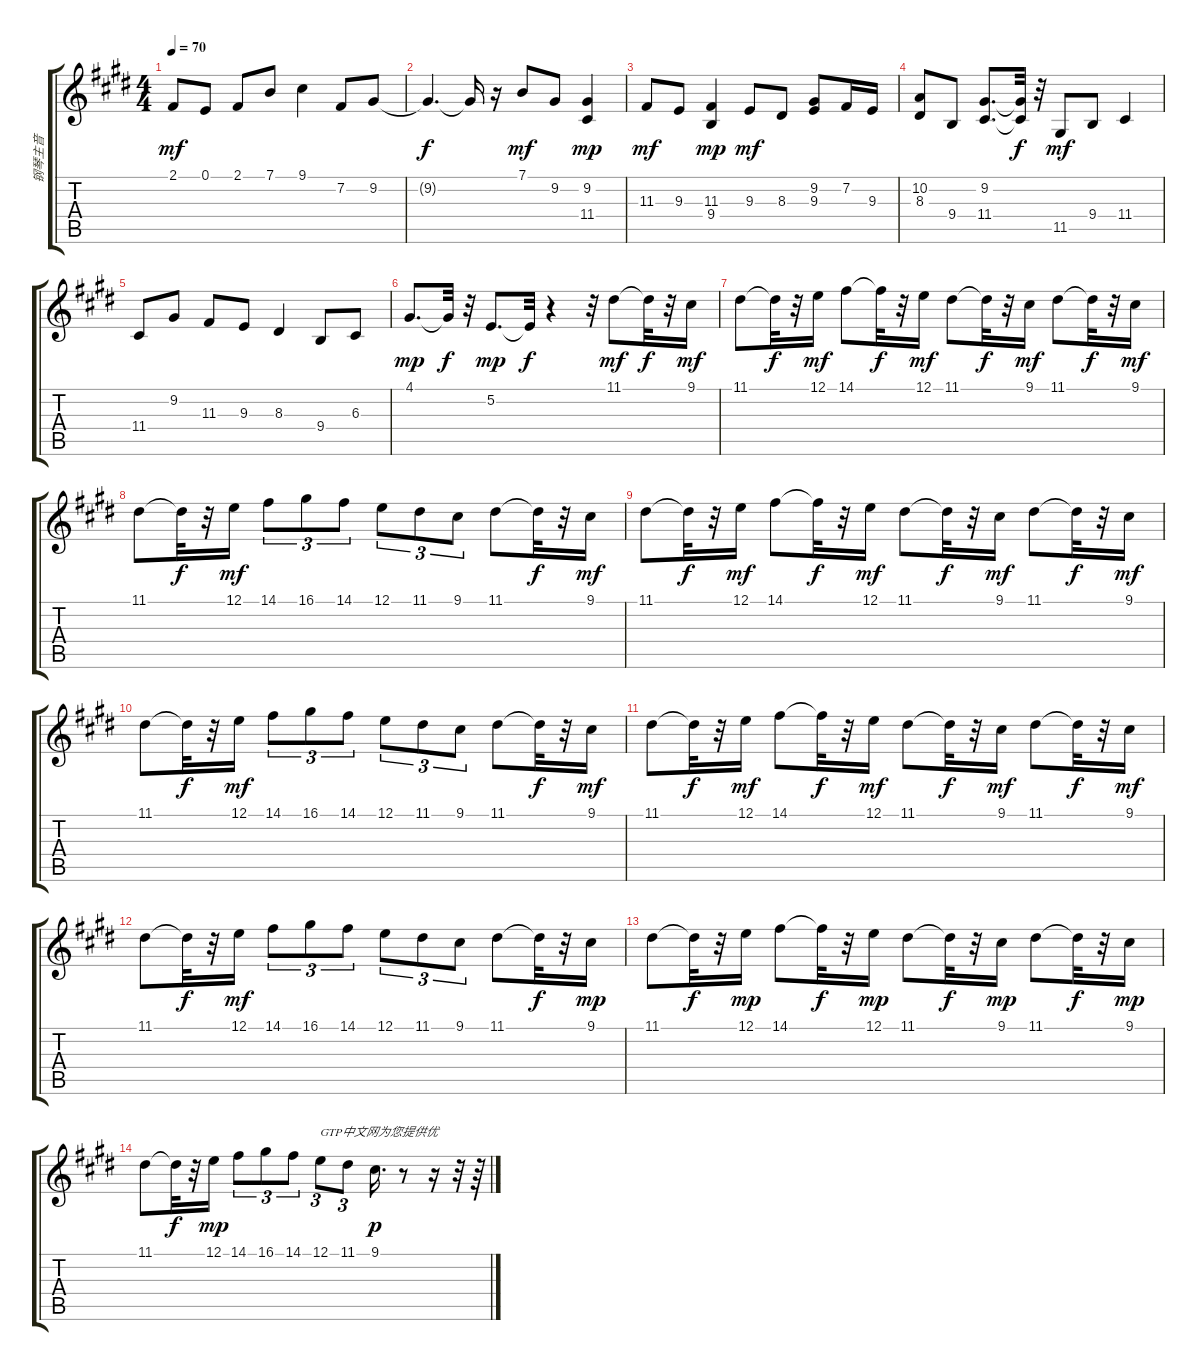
\track ("钢琴主音" "钢琴主音") {instrument electricgrandpiano}
\staff {score tabs}
\tuning (E4 B3 G3 D3 A2 E2) {hide}
\ts (4 4)
\tempo 70
\clef g2
\ks e
2.1.8{dy mf} 0.1.8 2.1.8 7.1.8 9.1.4 7.2.8 9.2.8 |
9.2{t}.4{d dy f} 9.2{t}.16 r.16 7.1.8{dy mf} 9.2.8 (9.2 11.4).4{dy mp} |
11.3.8{dy mf} 9.3.8 (11.3 9.4).4{dy mp} 9.3.8{dy mf} 8.3.8 (9.2 9.3).8 7.2.16 9.3.16 |
(10.2 8.3).8 9.4.8 (9.2 11.4).8{d} (9.2{t} 11.4{t}).32{dy f} r.32 11.5.8{dy mf} 9.4.8 11.4.4 |
11.4.8 9.2.8 11.3.8 9.3.8 8.3.4 9.4.8 6.3.8 |
4.1.8{d dy mp} 4.1{t}.32{dy f} r.32 5.2.8{d dy mp} 5.2{t}.32{dy f} r.4 r.32 11.1.8{dy mf} 11.1{t}.32{dy f} r.32 9.1.16{dy mf} |
11.1.8 11.1{t}.32{dy f} r.32 12.1.16{dy mf} 14.1.8 14.1{t}.32{dy f} r.32 12.1.16{dy mf} 11.1.8 11.1{t}.32{dy f} r.32 9.1.16{dy mf} 11.1.8 11.1{t}.32{dy f} r.32 9.1.16{dy mf} |
11.1.8 11.1{t}.32{dy f} r.32 12.1.16{dy mf} 14.1.8{tu (3 2)} 16.1.8{tu (3 2)} 14.1.8{tu (3 2)} 12.1.8{tu (3 2)} 11.1.8{tu (3 2)} 9.1.8{tu (3 2)} 11.1.8 11.1{t}.32{dy f} r.32 9.1.16{dy mf} |
11.1.8 11.1{t}.32{dy f} r.32 12.1.16{dy mf} 14.1.8 14.1{t}.32{dy f} r.32 12.1.16{dy mf} 11.1.8 11.1{t}.32{dy f} r.32 9.1.16{dy mf} 11.1.8 11.1{t}.32{dy f} r.32 9.1.16{dy mf} |
11.1.8 11.1{t}.32{dy f} r.32 12.1.16{dy mf} 14.1.8{tu (3 2)} 16.1.8{tu (3 2)} 14.1.8{tu (3 2)} 12.1.8{tu (3 2)} 11.1.8{tu (3 2)} 9.1.8{tu (3 2)} 11.1.8 11.1{t}.32{dy f} r.32 9.1.16{dy mf} |
11.1.8 11.1{t}.32{dy f} r.32 12.1.16{dy mf} 14.1.8 14.1{t}.32{dy f} r.32 12.1.16{dy mf} 11.1.8 11.1{t}.32{dy f} r.32 9.1.16{dy mf} 11.1.8 11.1{t}.32{dy f} r.32 9.1.16{dy mf} |
11.1.8 11.1{t}.32{dy f} r.32 12.1.16{dy mf} 14.1.8{tu (3 2)} 16.1.8{tu (3 2)} 14.1.8{tu (3 2)} 12.1.8{tu (3 2)} 11.1.8{tu (3 2)} 9.1.8{tu (3 2)} 11.1.8 11.1{t}.32{dy f} r.32 9.1.16{dy mp} |
11.1.8 11.1{t}.32{dy f} r.32 12.1.16{dy mp} 14.1.8 14.1{t}.32{dy f} r.32 12.1.16{dy mp} 11.1.8 11.1{t}.32{dy f} r.32 9.1.16{dy mp} 11.1.8 11.1{t}.32{dy f} r.32 9.1.16{dy mp} |
11.1.8 11.1{t}.32{dy f} r.32 12.1.16{dy mp} 14.1.8{tu (3 2)} 16.1.8{tu (3 2)} 14.1.8{tu (3 2)} 12.1.8{tu (3 2) txt "GTP中文网为您提供优"} 11.1.8{tu (3 2)} 9.1.16{d dy p} r.8 r.16 r.32 r.64
